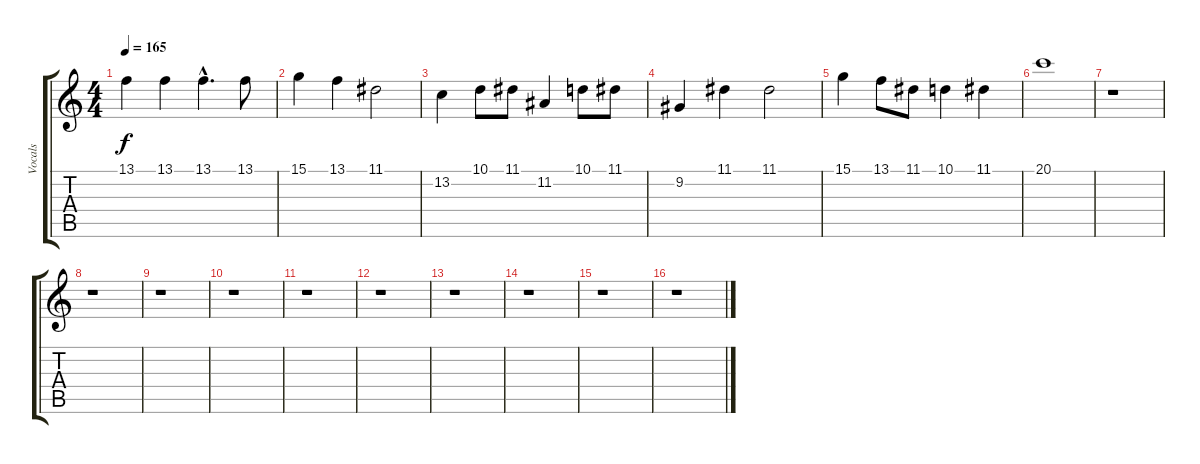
\track ("Vocals" "Vocals") {instrument ocarina}
\staff {score tabs}
\tuning (E4 B3 G3 D3 A2 E2) {hide}
\ts (4 4)
\tempo 165
\clef g2
\ks c
13.1.4{dy f} 13.1.4 13.1{hac}.4{d} 13.1.8 |
15.1.4 13.1.4 11.1.2 |
13.2.4 10.1.8 11.1.8 11.2.4 10.1.8 11.1.8 |
9.2.4 11.1.4 11.1.2 |
15.1.4 13.1.8 11.1.8 10.1.4 11.1.4 |
20.1.1 |
r.1 |
r.1 |
r.1 |
r.1 |
r.1 |
r.1 |
r.1 |
r.1 |
r.1 |
r.1
